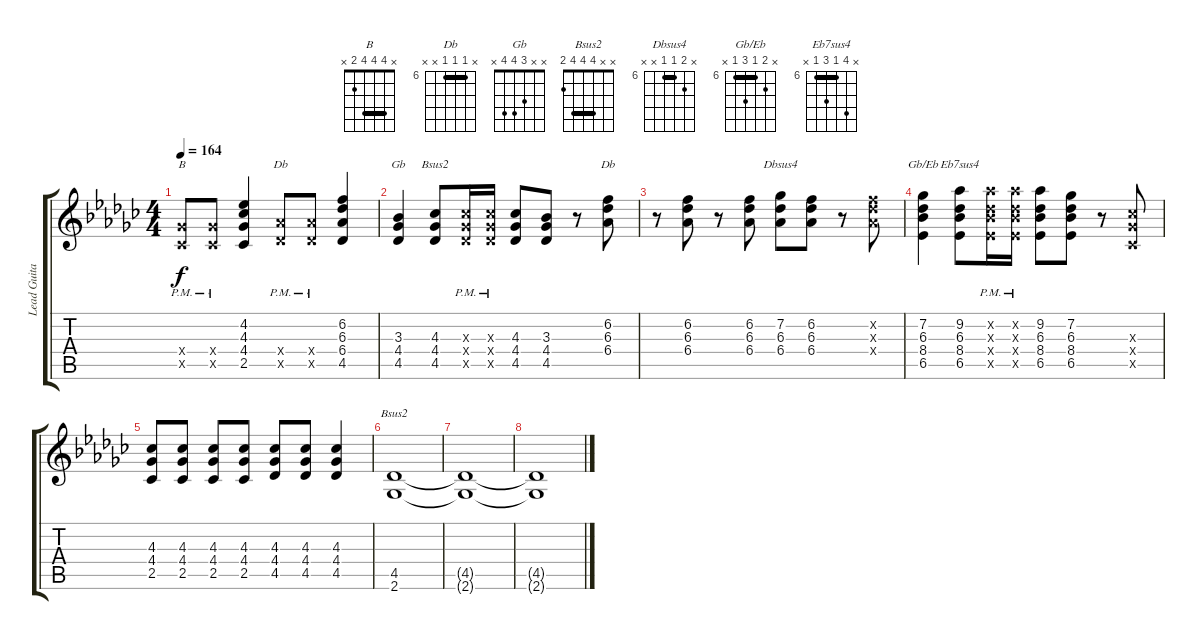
\track ("Lead Guitar" "Lead Guita") {instrument overdrivenguitar}
\staff {score tabs}
\tuning (E4 B3 G3 D3 A2 E2) {hide}
\chord ("B" x 4 4 4 2 x) {barre 4}
\chord ("Db" x 6 6 6 4 x) {firstfret 4 barre 6}
\chord ("Gb" x x 3 4 4 x)
\chord ("Bsus2" x x 4 4 4 x) {barre 4}
\chord ("Db" x 6 6 6 x x) {firstfret 6 barre 6}
\chord ("Dbsus4" x 7 6 6 x x) {firstfret 6 barre 6}
\chord ("Gb/Eb" x 7 6 8 6 x) {firstfret 6 barre 6}
\chord ("Eb7sus4" x 9 6 8 6 x) {firstfret 6 barre 6}
\chord ("Bsus2" x x 4 4 4 2) {barre 4}
\ts (4 4)
\tempo 164
\clef g2
\ks gb
(4.4{pm x} 2.5{pm x}).8{ch "B" dy f} (4.4{pm x} 2.5{pm x}).8 (4.2 4.3 4.4 2.5).4 (6.4{pm x} 4.5{pm x}).8{ch "Db"} (6.4{pm x} 4.5{pm x}).8 (6.2 6.3 6.4 4.5).4 |
(3.3 4.4 4.5).4{ch "Gb"} (4.3 4.4 4.5).8{ch "Bsus2"} (4.3{pm x} 4.4{pm x} 4.5{pm x}).16 (4.3{pm x} 4.4{pm x} 4.5{pm x}).16 (4.3 4.4 4.5).8 (3.3 4.4 4.5).8 r.8 (6.2 6.3 6.4).8{ch "Db"} |
r.8 (6.2 6.3 6.4).8 r.8 (6.2 6.3 6.4).8 (7.2 6.3 6.4).8{ch "Dbsus4"} (6.2 6.3 6.4).8 r.8 (6.2{x} 6.3{x} 6.4{x}).8 |
(7.2 6.3 8.4 6.5).4{ch "Gb/Eb"} (9.2 6.3 8.4 6.5).8{ch "Eb7sus4"} (9.2{pm x} 6.3{pm x} 8.4{pm x} 6.5{pm x}).16 (9.2{pm x} 6.3{pm x} 8.4{pm x} 6.5{pm x}).16 (9.2 6.3 8.4 6.5).8 (7.2 6.3 8.4 6.5).8 r.8 (4.3{x} 4.4{x} 2.5{x}).8 |
(4.3 4.4 2.5).8 (4.3 4.4 2.5).8 (4.3 4.4 2.5).8 (4.3 4.4 2.5).8 (4.3 4.4 4.5).8 (4.3 4.4 4.5).8 (4.3 4.4 4.5).4 |
(4.5 2.6).1{ch "Bsus2"} |
(4.5{t} 2.6{t}).1 |
(4.5{t} 2.6{t}).1
